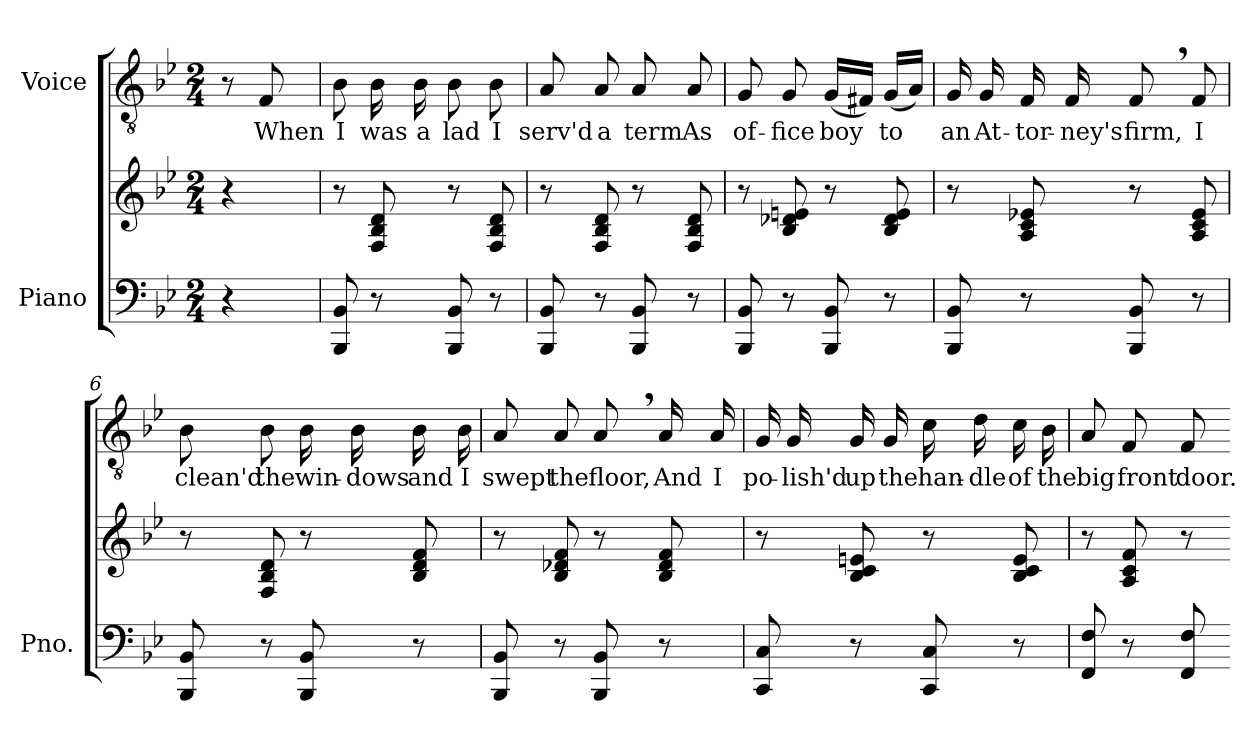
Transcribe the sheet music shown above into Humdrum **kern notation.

**kern	**kern	**kern	**text
*part2	*part2	*part1	*part1
*staff3	*staff2	*staff1	*staff1
*I"Piano	*	*I"Voice	*
*I'Pno.	*	*	*
*clefF4	*clefG2	*clefGv2	*
*k[b-e-]	*k[b-e-]	*k[b-e-]	*
*B-:	*B-:	*B-:	*
*M2/4	*M2/4	*M2/4	*
=1	=1	=1	=1
4r	4r	8r	.
!	!	!	!LO:LY:b
.	.	8F/	When
=2	=2	=2	=2
!	!	!	!LO:LY:b
8BBB-/ 8BB-/	8r	8B-\	I
!	!	!	!LO:LY:b
8r	8F/ 8B-/ 8d/	16B-\	was
!	!	!	!LO:LY:b
.	.	16B-\	a
!	!	!	!LO:LY:b
8BBB-/ 8BB-/	8r	8B-\	lad
!	!	!	!LO:LY:b
8r	8F/ 8B-/ 8d/	8B-\	I
=3	=3	=3	=3
!	!	!	!LO:LY:b
8BBB-/ 8BB-/	8r	8A/	serv'd
!	!	!	!LO:LY:b
8r	8F/ 8B-/ 8d/	8A/	a
!	!	!	!LO:LY:b
8BBB-/ 8BB-/	8r	8A/	term
!	!	!	!LO:LY:b
8r	8F/ 8B-/ 8d/	8A/	As
=4	=4	=4	=4
!	!	!	!LO:LY:b
8BBB-/ 8BB-/	8r	8G/	of-
!	!	!	!LO:LY:b
8r	8B-/ 8d-X/ 8en/	8G/	-fice
!	!	!	!LO:LY:b
8BBB-/ 8BB-/	8r	(<16G/LL	boy
.	.	16F#X/JJ)	.
!	!	!	!LO:LY:b
8r	8B-/ 8d-/ 8e/	(<16G/LL	to
.	.	16A/JJ)	.
!!LO:LB:g=z
=5	=5	=5	=5
!	!	!	!LO:LY:b
8BBB-/ 8BB-/	8r	16G/	an
!	!	!	!LO:LY:b
.	.	16G/	At-
!	!	!	!LO:LY:b
8r	8A/ 8c/ 8e-X/	16F/	-tor-
!	!	!	!LO:LY:b
.	.	16F/	-ney's
!	!	!	!LO:LY:b
8BBB-/ 8BB-/	8r	8F,>/	firm,
!	!	!	!LO:LY:b
8r	8A/ 8c/ 8e-/	8F/	I
=6	=6	=6	=6
!	!	!	!LO:LY:b
8BBB-/ 8BB-/	8r	8B-\	clean'd
!	!	!	!LO:LY:b
8r	8F/ 8B-/ 8d/	8B-\	the
!	!	!	!LO:LY:b
8BBB-/ 8BB-/	8r	16B-\	win-
!	!	!	!LO:LY:b
.	.	16B-\	-dows
!	!	!	!LO:LY:b
8r	8B-/ 8d/ 8f/	16B-\	and
!	!	!	!LO:LY:b
.	.	16B-\	I
=7	=7	=7	=7
!	!	!	!LO:LY:b
8BBB-/ 8BB-/	8r	8A/	swept
!	!	!	!LO:LY:b
8r	8B-/ 8d-X/ 8f/	8A/	the
!	!	!	!LO:LY:b
8BBB-/ 8BB-/	8r	8A,>/	floor,
!	!	!	!LO:LY:b
8r	8B-/ 8d-/ 8f/	16A/	And
!	!	!	!LO:LY:b
.	.	16A/	I
!!LO:LB:g=z
=8	=8	=8	=8
!	!	!	!LO:LY:b
8CC/ 8C/	8r	16G/	po-
!	!	!	!LO:LY:b
.	.	16G/	-lish'd
!	!	!	!LO:LY:b
8r	8B-/ 8c/ 8en/	16G/	up
!	!	!	!LO:LY:b
.	.	16G/	the
!	!	!	!LO:LY:b
8CC/ 8C/	8r	16c\	han-
!	!	!	!LO:LY:b
.	.	16d\	-dle
!	!	!	!LO:LY:b
8r	8B-/ 8c/ 8e/	16c\	of
!	!	!	!LO:LY:b
.	.	16B-\	the
=9	=9	=9	=9
!	!	!	!LO:LY:b
8FF/ 8F/	8r	8A/	big
!	!	!	!LO:LY:b
8r	8A/ 8c/ 8f/	8F/	front
!	!	!	!LO:LY:b
8FF/ 8F/	8r	8F/	door.
=-	=-	=-	=-
*-	*-	*-	*-
